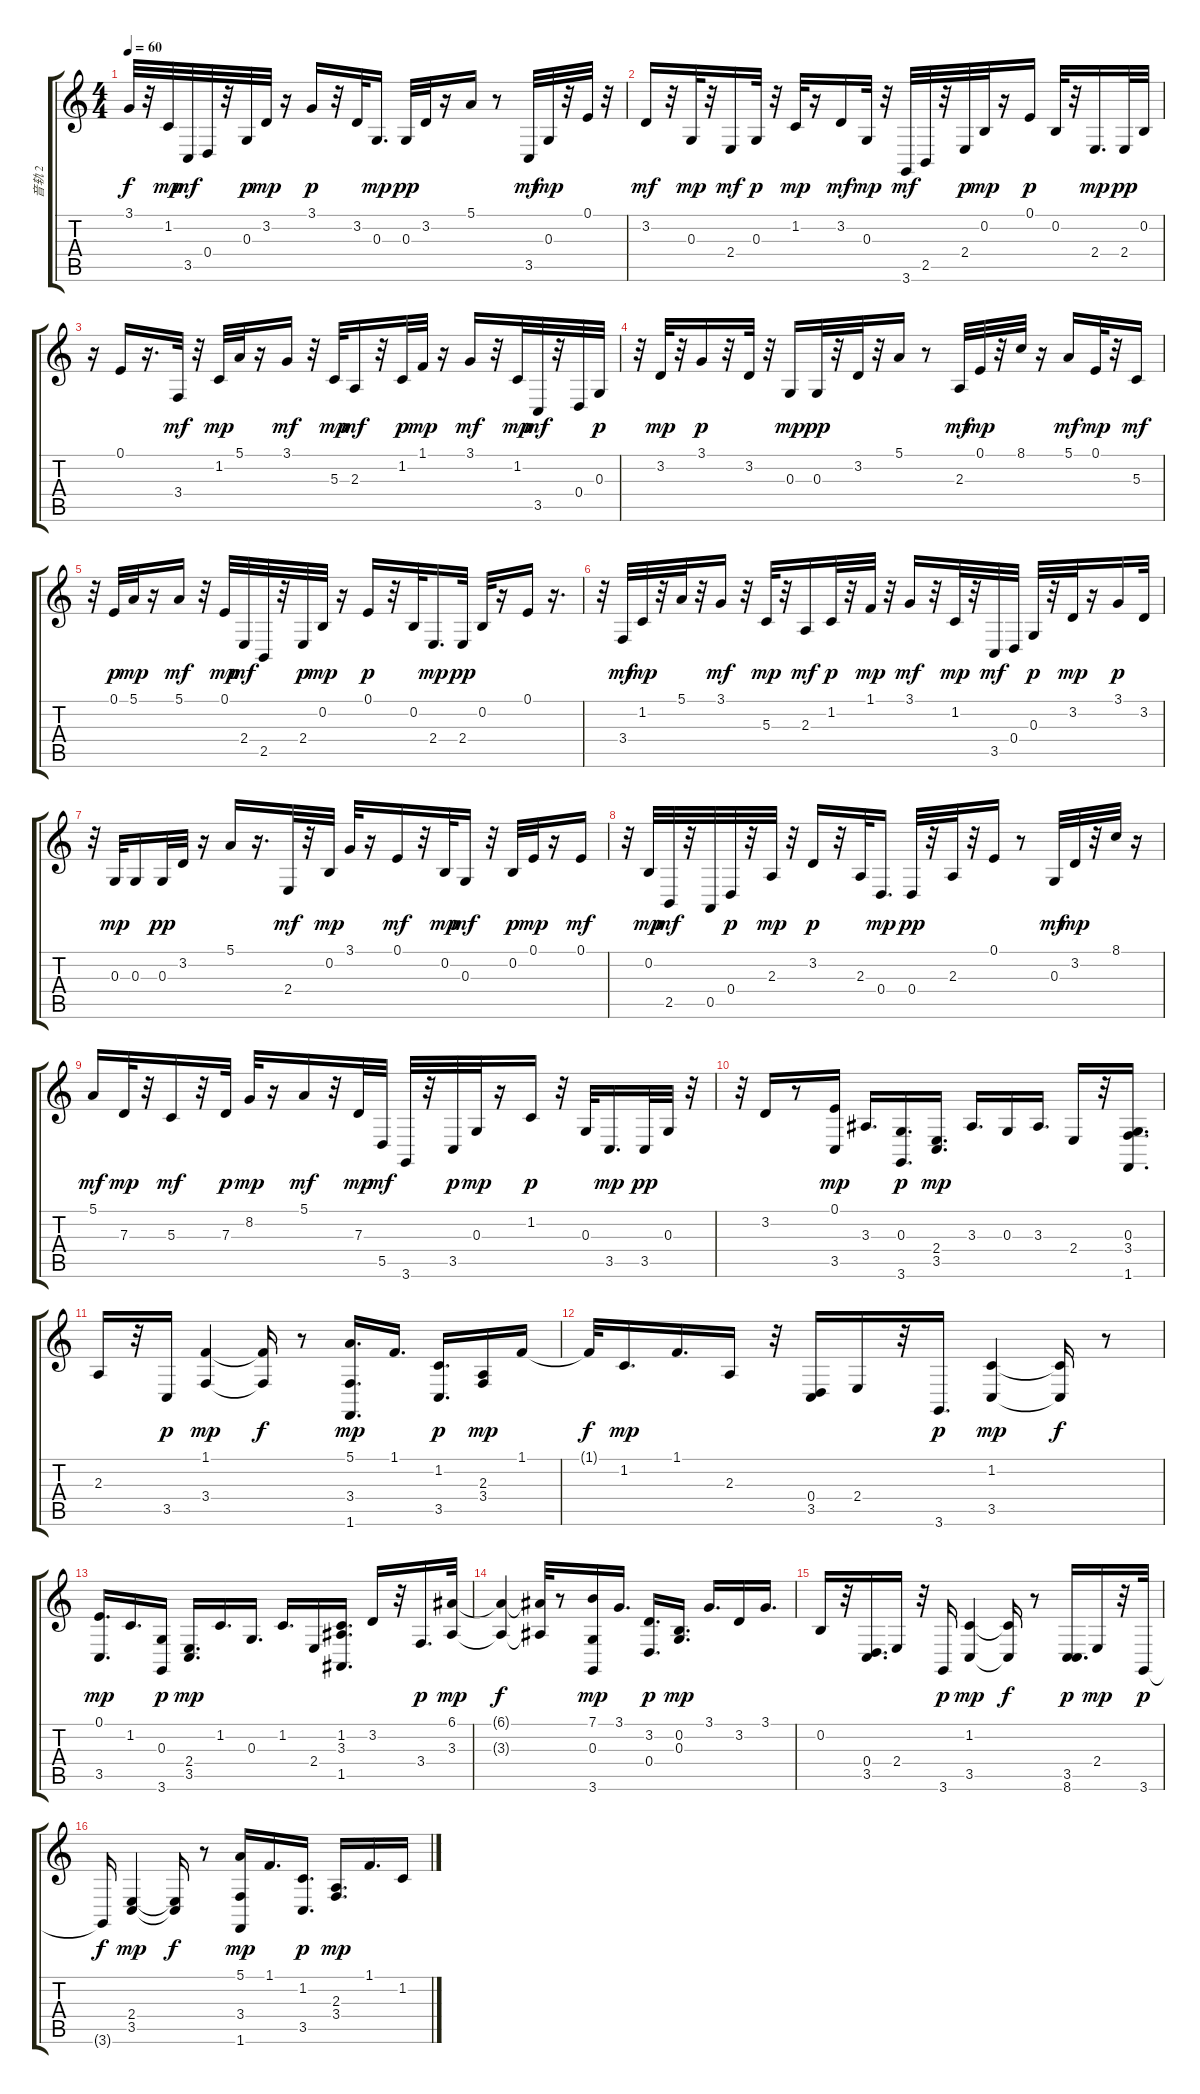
\track ("音轨 2" "音轨 2") {instrument synthstrings2}
\staff {score tabs}
\tuning (E4 B3 G3 D3 A2 E2) {hide}
\ts (4 4)
\tempo 60
\clef g2
\ks c
3.1{t}.32{dy f} r.32 1.2.32{dy mp} 3.5.32{dy mf} 0.4.32 r.32 0.3.32{dy p} 3.2.32{dy mp} r.16 3.1.16{dy p} r.32 3.2.32 0.3.16{d dy mp} 0.3.32{dy pp} 3.2.32 r.16 5.1.16 r.8 3.5.32{dy mf} 0.3.32{dy mp} r.32 0.1.32 r.32 |
3.2.16{dy mf} r.32 0.3.32{dy mp} r.32 2.4.16{dy mf} 0.3.32{dy p} r.32 1.2.32{dy mp} r.16 3.2.16{dy mf} 0.3.32{dy mp} r.32 3.6.32{dy mf} 2.5.32 r.32 2.4.32{dy p} 0.2.32{dy mp} r.16 0.1.16{dy p} 0.2.32 r.32 2.4.16{d dy mp} 2.4.32{dy pp} 0.2.32 |
r.16 0.1.16 r.16{d} 3.4.32{dy mf} r.32 1.2.32{dy mp} 5.1.32 r.16 3.1.16{dy mf} r.32 5.3.32{dy mp} 2.3.16{dy mf} r.32 1.2.32{dy p} 1.1.32{dy mp} r.16 3.1.16{dy mf} r.32 1.2.32{dy mp} 3.5.32{dy mf} r.32 0.4.32 0.3.32{dy p} |
r.32 3.2.32{dy mp} r.32 3.1.16{dy p} r.32 3.2.32 r.32 0.3.16{dy mp} 0.3.32{dy pp} r.32 3.2.32 r.32 5.1.16 r.8 2.3.32{dy mf} 0.1.32{dy mp} r.32 8.1.32 r.16 5.1.16{dy mf} 0.1.32{dy mp} r.32 5.3.16{dy mf} |
r.32 0.1.32{dy p} 5.1.32{dy mp} r.16 5.1.16{dy mf} r.32 0.1.32{dy mp} 2.4.32{dy mf} 2.5.32 r.32 2.4.32{dy p} 0.2.32{dy mp} r.16 0.1.16{dy p} r.32 0.2.32 2.4.16{d dy mp} 2.4.32{dy pp} 0.2.32 r.16 0.1.16 r.16{d} |
r.32 3.4.32{dy mf} 1.2.32{dy mp} r.32 5.1.32 r.32 3.1.16{dy mf} r.32 5.3.32{dy mp} r.32 2.3.16{dy mf} 1.2.32{dy p} r.32 1.1.32{dy mp} r.32 3.1.16{dy mf} r.32 1.2.32{dy mp} r.32 3.5.32{dy mf} 0.4.32 0.3.32{dy p} r.32 3.2.32{dy mp} r.16 3.1.16{dy p} 3.2.32 |
r.32 0.3.32{dy mp} 0.3.16 0.3.32{dy pp} 3.2.32 r.16 5.1.16 r.16{d} 2.4.32{dy mf} r.32 0.2.32{dy mp} 3.1.32 r.16 0.1.16{dy mf} r.32 0.2.32{dy mp} 0.3.16{dy mf} r.32 0.2.32{dy p} 0.1.32{dy mp} r.16 0.1.16{dy mf} |
r.32 0.2.32{dy mp} 2.5.32{dy mf} r.32 0.5.32 0.4.32{dy p} r.32 2.3.32{dy mp} r.32 3.2.16{dy p} r.32 2.3.32 0.4.16{d dy mp} 0.4.32{dy pp} r.32 2.3.32 r.32 0.1.16 r.8 0.3.32{dy mf} 3.2.32{dy mp} r.32 8.1.32 r.16 |
5.1.16{dy mf} 7.3.32{dy mp} r.32 5.3.16{dy mf} r.32 7.3.32{dy p} 8.2.32{dy mp} r.16 5.1.16{dy mf} r.32 7.3.32{dy mp} 5.5.32{dy mf} 3.6.32 r.32 3.5.32{dy p} 0.3.32{dy mp} r.16 1.2.16{dy p} r.32 0.3.32 3.5.16{d dy mp} 3.5.32{dy pp} 0.3.32 r.32 |
r.32 3.2.16 r.8 (0.1 3.5).16{dy mp volume 12 balance 16} 3.3.16{d} (0.3 3.6).16{d dy p} (2.4 3.5).16{d dy mp} 3.3.16{d} 0.3.16 3.3.16{d} 2.4.16 r.32 (0.3 3.4 1.6).16{d} |
2.3.16 r.32 3.5.16{dy p} (1.1 3.4).4{dy mp} (1.1{t} 3.4{t}).16{dy f} r.8 (5.1 3.4 1.6).16{d dy mp} 1.1.16{d} (1.2 3.5).16{d dy p} (2.3 3.4).16{dy mp} 1.1.16 |
1.1{t}.32{dy f} 1.2.16{d dy mp} 1.1.16{d} 2.3.16 r.32 (0.4 3.5).16 2.4.16 r.32 3.6.16{d dy p} (1.2 3.5).4{dy mp} (1.2{t} 3.5{t}).16{dy f} r.8 |
(0.1 3.5).16{d dy mp} 1.2.16{d} (0.3 3.6).16{dy p} (2.4 3.5).16{d dy mp} 1.2.16{d} 0.3.16{d} 1.2.16{d} 2.4.16 (1.2 3.3 1.5).16{d} 3.2.16 r.32 3.4.16{d dy p} (6.1 3.3).32{dy mp} |
(6.1{t} 3.3{t}).4{dy f} (6.1{t} 3.3{t}).32 r.8 (7.1 0.3 3.6).16{dy mp} 3.1.16{d} (3.2 0.4).16{d dy p} (0.2 0.3).16{d dy mp} 3.1.16{d} 3.2.16 3.1.16{d} |
0.2.16 r.32 (0.4 3.5).16{d} 2.4.16 r.32 3.6.16{dy p} (1.2 3.5).4{dy mp} (1.2{t} 3.5{t}).16{dy f} r.8 (3.5 8.6).16{d dy p volume 12 balance 16} 2.4.16{dy mp} r.32 3.6.32{dy p} |
3.6{t}.16{dy f} (2.4 3.5).4{dy mp} (2.4{t} 3.5{t}).16{dy f} r.8 (5.1 3.4 1.6).16{dy mp volume 12 balance 16} 1.1.16{d} (1.2 3.5).16{d dy p} (2.3 3.4).16{d dy mp} 1.1.16{d} 1.2.16
